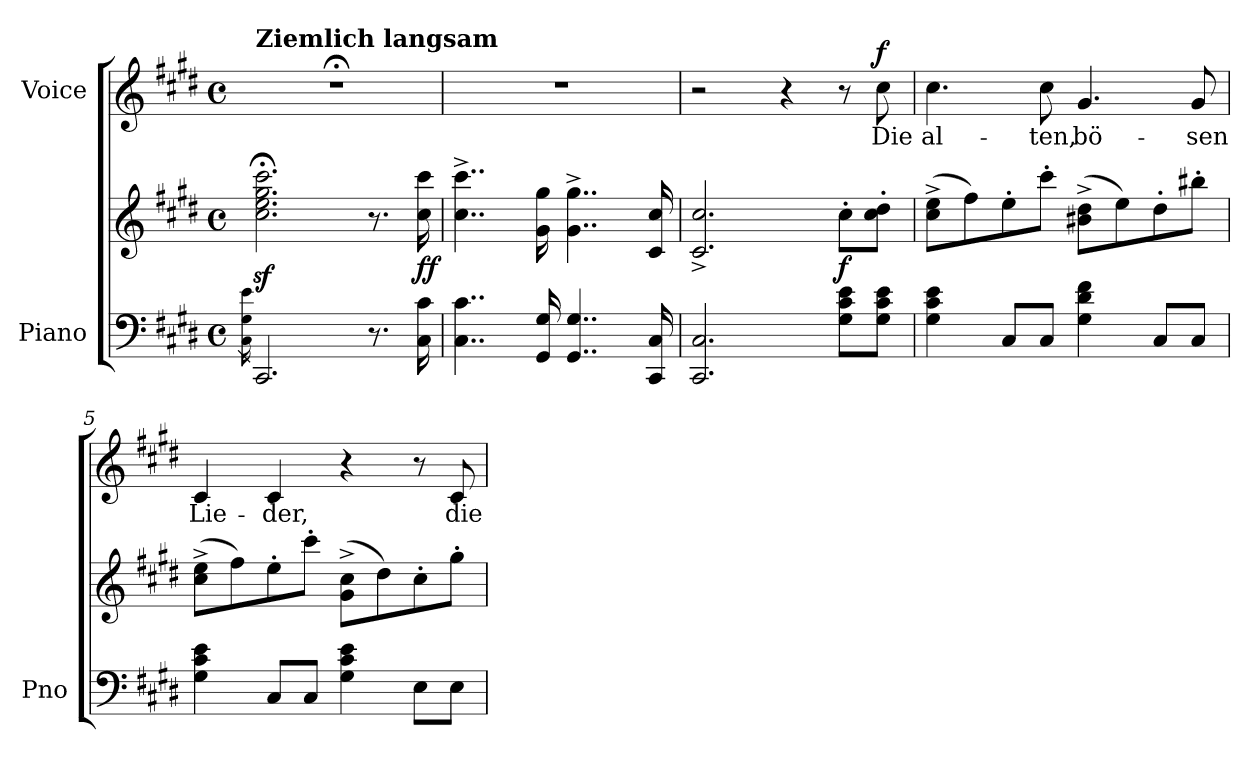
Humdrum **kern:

**kern	**kern	**dynam	**kern	**text	**dynam
*part2	*part2	*part2	*part1	*part1	*part1
*staff3	*staff2	*staff2/3	*staff1	*staff1	*staff1
*I"Piano	*	*	*I"Voice	*	*
*I'Pno	*	*	*	*	*
*clefF4	*clefG2	*	*clefG2	*	*
*k[f#c#g#d#]	*k[f#c#g#d#]	*	*k[f#c#g#d#]	*	*
*M4/4	*M4/4	*	*M4/4	*	*
*met(c)	*met(c)	*	*met(c)	*	*
=1	=1	=1	=1	=1	=1
16qC#\ 16qG#\ 16qe\	.	.	.	.	.
!	!	!	!LO:TX:a:B:t=Ziemlich langsam	!	!
2.CC#/	2.cc#\z<;< 2.ee\z<;< 2.gg#\z<;< 2.ccc#\z<;<	.	1r;<	.	.
8.r	8.r	.	.	.	.
!	!	!LO:DY:b	!	!	!
16C#\ 16c#\	16cc#\ 16ccc#\	ff	.	.	.
=2	=2	=2	=2	=2	=2
4..C#\ 4..c#\	4..cc#\^ 4..ccc#\^	.	1r	.	.
16GG#/ 16G#/	16g#\ 16gg#\	.	.	.	.
4..GG#/ 4..G#/	4..g#\^ 4..gg#\^	.	.	.	.
16CC#/ 16C#/	16c#/ 16cc#/	.	.	.	.
=3	=3	=3	=3	=3	=3
2.CC#/ 2.C#/	2.c#/^ 2.cc#/^	.	2r	.	.
.	.	.	4r	.	.
!	!	!LO:DY:b	!	!	!
8G#\ 8c#\ 8e\L	8cc#'\L	f	8r	.	.
!	!	!	!	!LO:LY:b	!LO:DY:a
8G#\ 8c#\ 8e\J	8cc#\' 8dd#\'J	.	8cc#\	Die	f
=4	=4	=4	=4	=4	=4
!	!	!	!	!LO:LY:b	!
4G#\ 4c#\ 4e\	(>8cc#\^ 8ee\^L	.	4.cc#\	al-	.
.	8ff#\)	.	.	.	.
8C#/L	8ee'\	.	.	.	.
!	!	!	!	!LO:LY:b	!
8C#/J	8ccc#'\J	.	8cc#\	-ten,	.
!	!	!	!	!LO:LY:b	!
4G#\ 4d#\ 4f#\	(>8b#X\^ 8dd#\^L	.	4.g#/	bö-	.
.	8ee\)	.	.	.	.
8C#/L	8dd#'\	.	.	.	.
!	!	!	!	!LO:LY:b	!
8C#/J	8bb#X'\J	.	8g#/	-sen	.
=5	=5	=5	=5	=5	=5
!	!	!	!	!LO:LY:b	!
4G#\ 4c#\ 4e\	(>8cc#\^ 8ee\^L	.	4c#/	Lie-	.
.	8ff#\)	.	.	.	.
!	!	!	!	!LO:LY:b	!
8C#/L	8ee'\	.	4c#/	-der,	.
8C#/J	8ccc#'\J	.	.	.	.
4G#\ 4c#\ 4e\	(>8g#\^ 8cc#\^L	.	4r	.	.
.	8dd#\)	.	.	.	.
8E\L	8cc#'\	.	8r	.	.
!	!	!	!	!LO:LY:b	!
8E\J	8gg#'\J	.	8c#/	die	.
=	=	=	=	=	=
*-	*-	*-	*-	*-	*-
